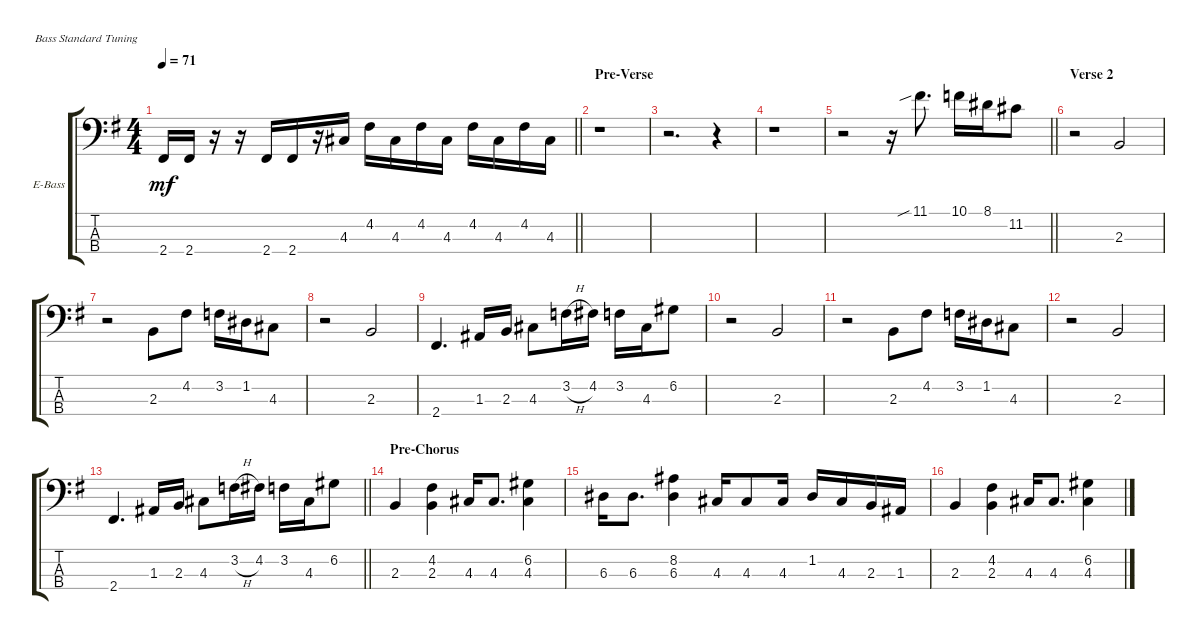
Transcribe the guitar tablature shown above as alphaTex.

\bracketExtendMode groupsimilarinstruments
\firstSystemTrackNameOrientation horizontal
\otherSystemsTrackNameOrientation horizontal
\track ("Бас" "E-Bass") {instrument electricbassfinger}
\staff {score tabs}
\tuning (G2 D2 A1 E1)
\ts (4 4)
\tempo 71
\clef f4
\barLineRight lightlight
\ks eminor
2.4.16{dy mf} 2.4.16 r.16 r.16 2.4.16 2.4.16 r.16 4.3.16 4.2.16 4.3.16 4.2.16 4.3.16 4.2.16 4.3.16 4.2.16 4.3.16 |
\section ("" "Pre-Verse")
r.1 |
r.2{d} r.4 |
r.1 |
\barLineRight lightlight
r.2 r.16 11.1{sib}.8{d} 10.1.16 8.1.16 11.2.8 |
\section ("" "Verse 2")
r.2 2.3.2 |
r.2 2.3.8 4.2.8 3.2.16 1.2.16 4.3.8 |
r.2 2.3.2 |
2.4.4{d} 1.3.16 2.3.16 4.3.8 3.2{h}.16 4.2.16 3.2.16 4.3.16 6.2.8 |
r.2 2.3.2 |
r.2 2.3.8 4.2.8 3.2.16 1.2.16 4.3.8 |
r.2 2.3.2 |
\barLineRight lightlight
2.4.4{d} 1.3.16 2.3.16 4.3.8 3.2{h}.16 4.2.16 3.2.16 4.3.16 6.2.8 |
\section ("" "Pre-Chorus")
2.3.4 (2.3 4.2).4 4.3.16 4.3.8{d} (4.3 6.2).4 |
6.3.16 6.3.8{d} (6.3 8.2).4 4.3.16 4.3.8 4.3.16 1.2.16 4.3.16 2.3.16 1.3.16 |
2.3.4 (2.3 4.2).4 4.3.16 4.3.8{d} (4.3 6.2).4
